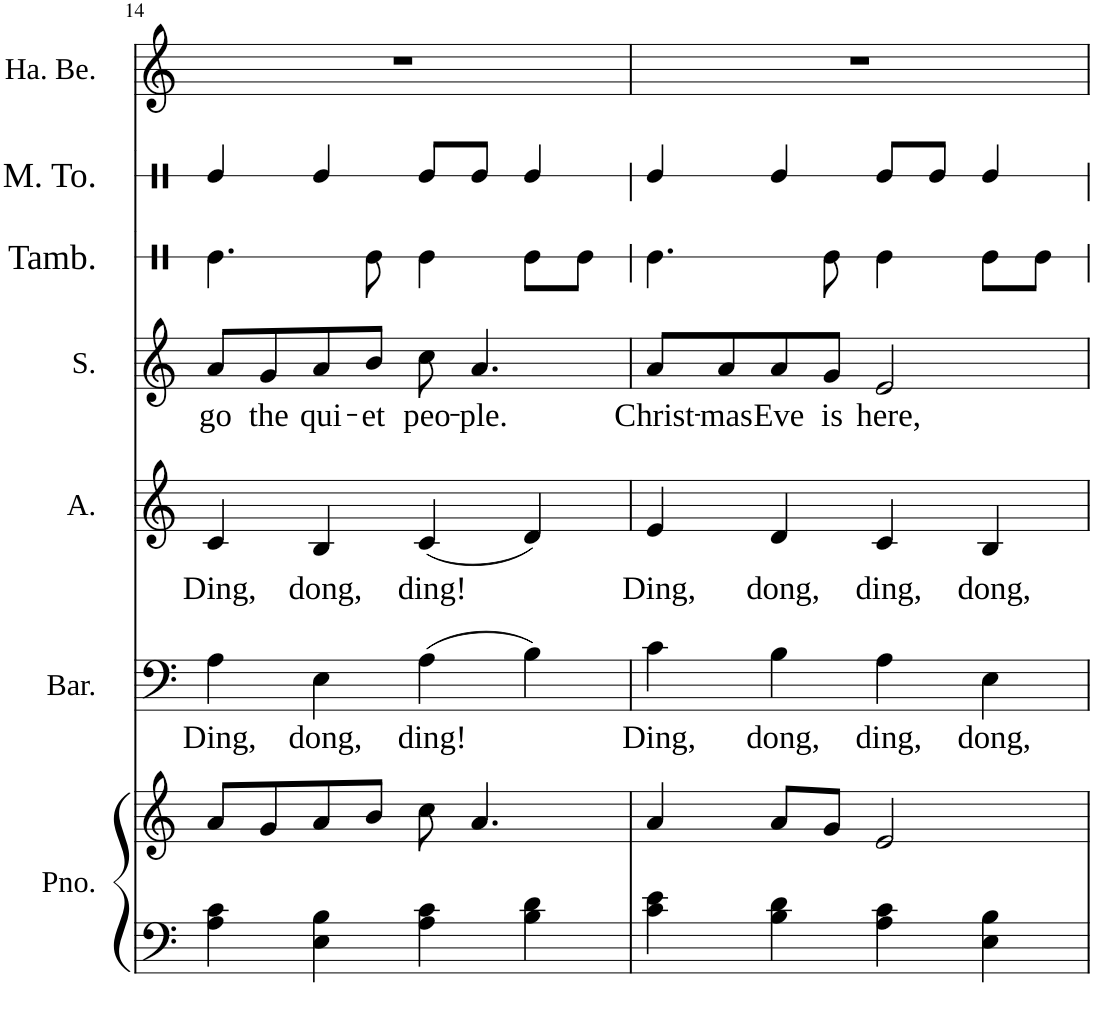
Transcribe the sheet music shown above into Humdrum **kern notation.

**kern	**kern	**kern	**text	**kern	**text	**kern	**text	**kern	**kern	**kern
*part7	*part7	*part6	*part6	*part5	*part5	*part4	*part4	*part3	*part2	*part1
*staff8	*staff7	*staff6	*staff6	*staff5	*staff5	*staff4	*staff4	*staff3	*staff2	*staff1
*I"Piano	*	*I"Baritone	*	*I"Alto	*	*I"Soprano	*	*I"Tambourine	*I"Mid Tom	*I"Hand Bells
*I'Pno.	*	*I'Bar.	*	*I'A.	*	*I'S.	*	*I'Tamb.	*I'M. To.	*I'Ha. Be.
!!LO:PB:g=z
*clefF4	*clefG2	*clefF4	*	*clefG2	*	*clefG2	*	*clefX	*clefX	*clefG2
*k[]	*k[]	*k[]	*	*k[]	*	*k[]	*	*k[]	*k[]	*k[]
*M4/4	*M4/4	*M4/4	*	*M4/4	*	*M4/4	*	*M4/4	*M4/4	*M4/4
=14	=14	=14	=14	=14	=14	=14	=14	=14	=14	=14
!	!	!	!LO:LY:b	!	!LO:LY:b	!	!LO:LY:b	!	!	!
4A\ 4c\	8a/L	4A\	Ding,	4c/	Ding,	8a/L	go	4.Re\	4Re/	1r
!	!	!	!	!	!	!	!LO:LY:b	!	!	!
.	8g/	.	.	.	.	8g/	the	.	.	.
!	!	!	!LO:LY:b	!	!LO:LY:b	!	!LO:LY:b	!	!	!
4E\ 4B\	8a/	4E\	dong,	4B/	dong,	8a/	qui-	.	4Re/	.
!	!	!	!	!	!	!	!LO:LY:b	!	!	!
.	8b/J	.	.	.	.	8b/J	et	8Re\	.	.
!	!	!	!LO:LY:b	!	!LO:LY:b	!	!LO:LY:b	!	!	!
4A\ 4c\	8cc\	(4A\	ding!	(4c/	ding!	8cc\	peo-	4Re\	8Re/L	.
!	!	!	!	!	!	!	!LO:LY:b	!	!	!
.	4.a/	.	.	.	.	4.a/	ple.	.	8Re/J	.
4B\ 4d\	.	4B\)	.	4d/)	.	.	.	8Re\L	4Re/	.
.	.	.	.	.	.	.	.	8Re\J	.	.
=15	=15	=15	=15	=15	=15	=15	=15	=15	=15	=15
!	!	!	!LO:LY:b	!	!LO:LY:b	!	!LO:LY:b	!	!	!
4c\ 4e\	4a/	4c\	Ding,	4e/	Ding,	8a/L	Christ-	4.Re\	4Re/	1r
!	!	!	!	!	!	!	!LO:LY:b	!	!	!
.	.	.	.	.	.	8a/	mas	.	.	.
!	!	!	!LO:LY:b	!	!LO:LY:b	!	!LO:LY:b	!	!	!
4B\ 4d\	8a/L	4B\	dong,	4d/	dong,	8a/	Eve	.	4Re/	.
!	!	!	!	!	!	!	!LO:LY:b	!	!	!
.	8g/J	.	.	.	.	8g/J	is	8Re\	.	.
!	!	!	!LO:LY:b	!	!LO:LY:b	!	!LO:LY:b	!	!	!
4A\ 4c\	2e/	4A\	ding,	4c/	ding,	2e/	here,	4Re\	8Re/L	.
.	.	.	.	.	.	.	.	.	8Re/J	.
!	!	!	!LO:LY:b	!	!LO:LY:b	!	!	!	!	!
4E\ 4B\	.	4E\	dong,	4B/	dong,	.	.	8Re\L	4Re/	.
.	.	.	.	.	.	.	.	8Re\J	.	.
=	=	=	=	=	=	=	=	=	=	=
*-	*-	*-	*-	*-	*-	*-	*-	*-	*-	*-
